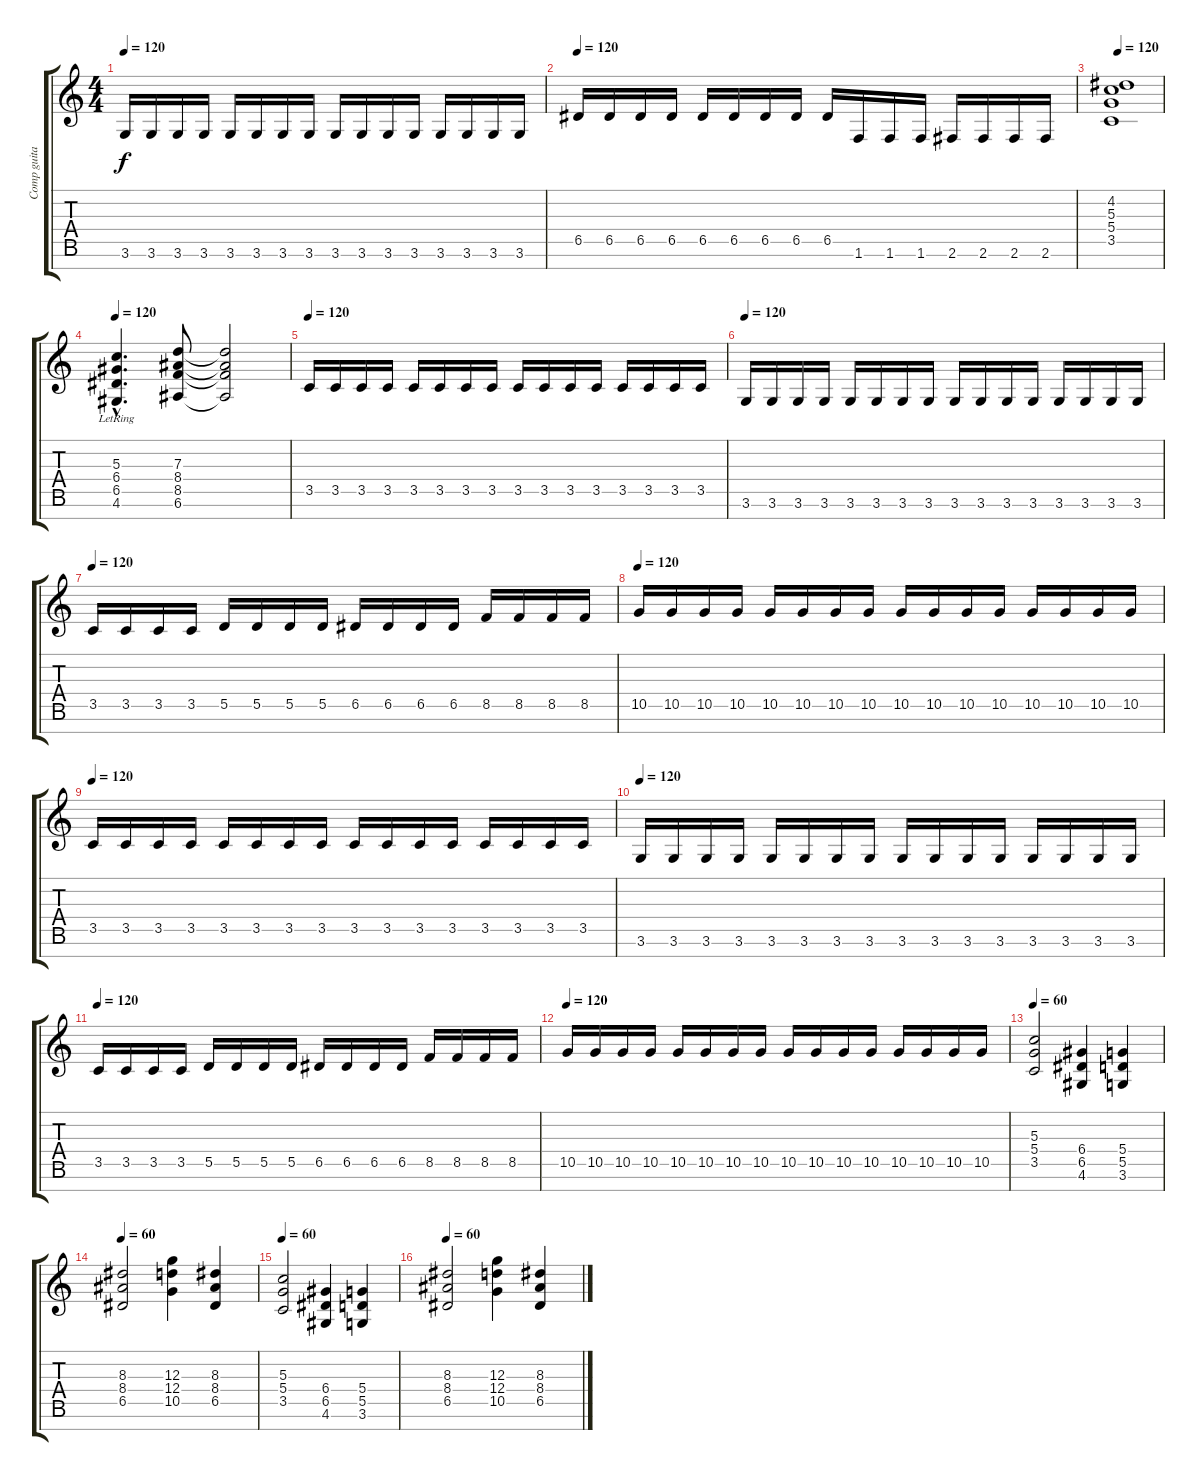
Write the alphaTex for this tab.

\track ("Comp guitar" "Comp guita") {instrument distortionguitar}
\staff {score tabs}
\tuning (E4 B3 G3 D3 A2 E2 B1) {hide}
\ts (4 4)
\tempo 120
\clef g2
\ks c
3.6.16{dy f} 3.6.16 3.6.16 3.6.16 3.6.16 3.6.16 3.6.16 3.6.16 3.6.16 3.6.16 3.6.16 3.6.16 3.6.16 3.6.16 3.6.16 3.6.16 |
\tempo 120
6.5.16 6.5.16 6.5.16 6.5.16 6.5.16 6.5.16 6.5.16 6.5.16 6.5.16 1.6.16 1.6.16 1.6.16 2.6.16 2.6.16 2.6.16 2.6.16 |
\tempo 120
(4.2 5.3 5.4 3.5).1 |
\tempo 120
(5.3{hac} 6.4{hac lr} 6.5{hac lr} 4.6{hac}).4{d} (7.3 8.4 8.5 6.6).8 (7.3{t} 8.4{t} 8.5{t} 6.6{t}).2 |
\tempo 120
3.5.16 3.5.16 3.5.16 3.5.16 3.5.16 3.5.16 3.5.16 3.5.16 3.5.16 3.5.16 3.5.16 3.5.16 3.5.16 3.5.16 3.5.16 3.5.16 |
\tempo 120
3.6.16 3.6.16 3.6.16 3.6.16 3.6.16 3.6.16 3.6.16 3.6.16 3.6.16 3.6.16 3.6.16 3.6.16 3.6.16 3.6.16 3.6.16 3.6.16 |
\tempo 120
3.5.16 3.5.16 3.5.16 3.5.16 5.5.16 5.5.16 5.5.16 5.5.16 6.5.16 6.5.16 6.5.16 6.5.16 8.5.16 8.5.16 8.5.16 8.5.16 |
\tempo 120
10.5.16 10.5.16 10.5.16 10.5.16 10.5.16 10.5.16 10.5.16 10.5.16 10.5.16 10.5.16 10.5.16 10.5.16 10.5.16 10.5.16 10.5.16 10.5.16 |
\tempo 120
3.5.16 3.5.16 3.5.16 3.5.16 3.5.16 3.5.16 3.5.16 3.5.16 3.5.16 3.5.16 3.5.16 3.5.16 3.5.16 3.5.16 3.5.16 3.5.16 |
\tempo 120
3.6.16 3.6.16 3.6.16 3.6.16 3.6.16 3.6.16 3.6.16 3.6.16 3.6.16 3.6.16 3.6.16 3.6.16 3.6.16 3.6.16 3.6.16 3.6.16 |
\tempo 120
3.5.16 3.5.16 3.5.16 3.5.16 5.5.16 5.5.16 5.5.16 5.5.16 6.5.16 6.5.16 6.5.16 6.5.16 8.5.16 8.5.16 8.5.16 8.5.16 |
\tempo 120
10.5.16 10.5.16 10.5.16 10.5.16 10.5.16 10.5.16 10.5.16 10.5.16 10.5.16 10.5.16 10.5.16 10.5.16 10.5.16 10.5.16 10.5.16 10.5.16 |
\tempo 60
(5.3 5.4 3.5).2 (6.4 6.5 4.6).4 (5.4 5.5 3.6).4 |
\tempo 60
(8.3 8.4 6.5).2 (12.3 12.4 10.5).4 (8.3 8.4 6.5).4 |
\tempo 60
(5.3 5.4 3.5).2 (6.4 6.5 4.6).4 (5.4 5.5 3.6).4 |
\tempo 60
(8.3 8.4 6.5).2 (12.3 12.4 10.5).4 (8.3 8.4 6.5).4
